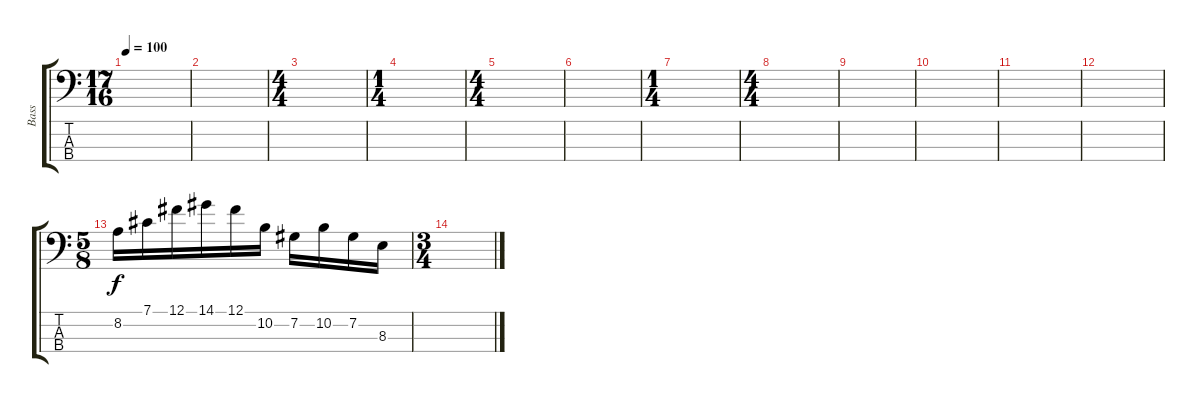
\track ("Bass" "Bass") {instrument electricbassfinger}
\staff {score tabs}
\tuning (Gb2 Db2 Ab1 Db1) {hide}
\ts (17 16)
\tempo 100
\clef f4
\ks c
|
|
\ts (4 4)
|
\ts (1 4)
|
\ts (4 4)
|
|
\ts (1 4)
|
\ts (4 4)
|
|
|
|
|
\ts (5 8)
8.2.16 7.1.16 12.1.16 14.1.16 12.1.16 10.2.16 7.2.16 10.2.16 7.2.16 8.3.16 |
\ts (3 4)
